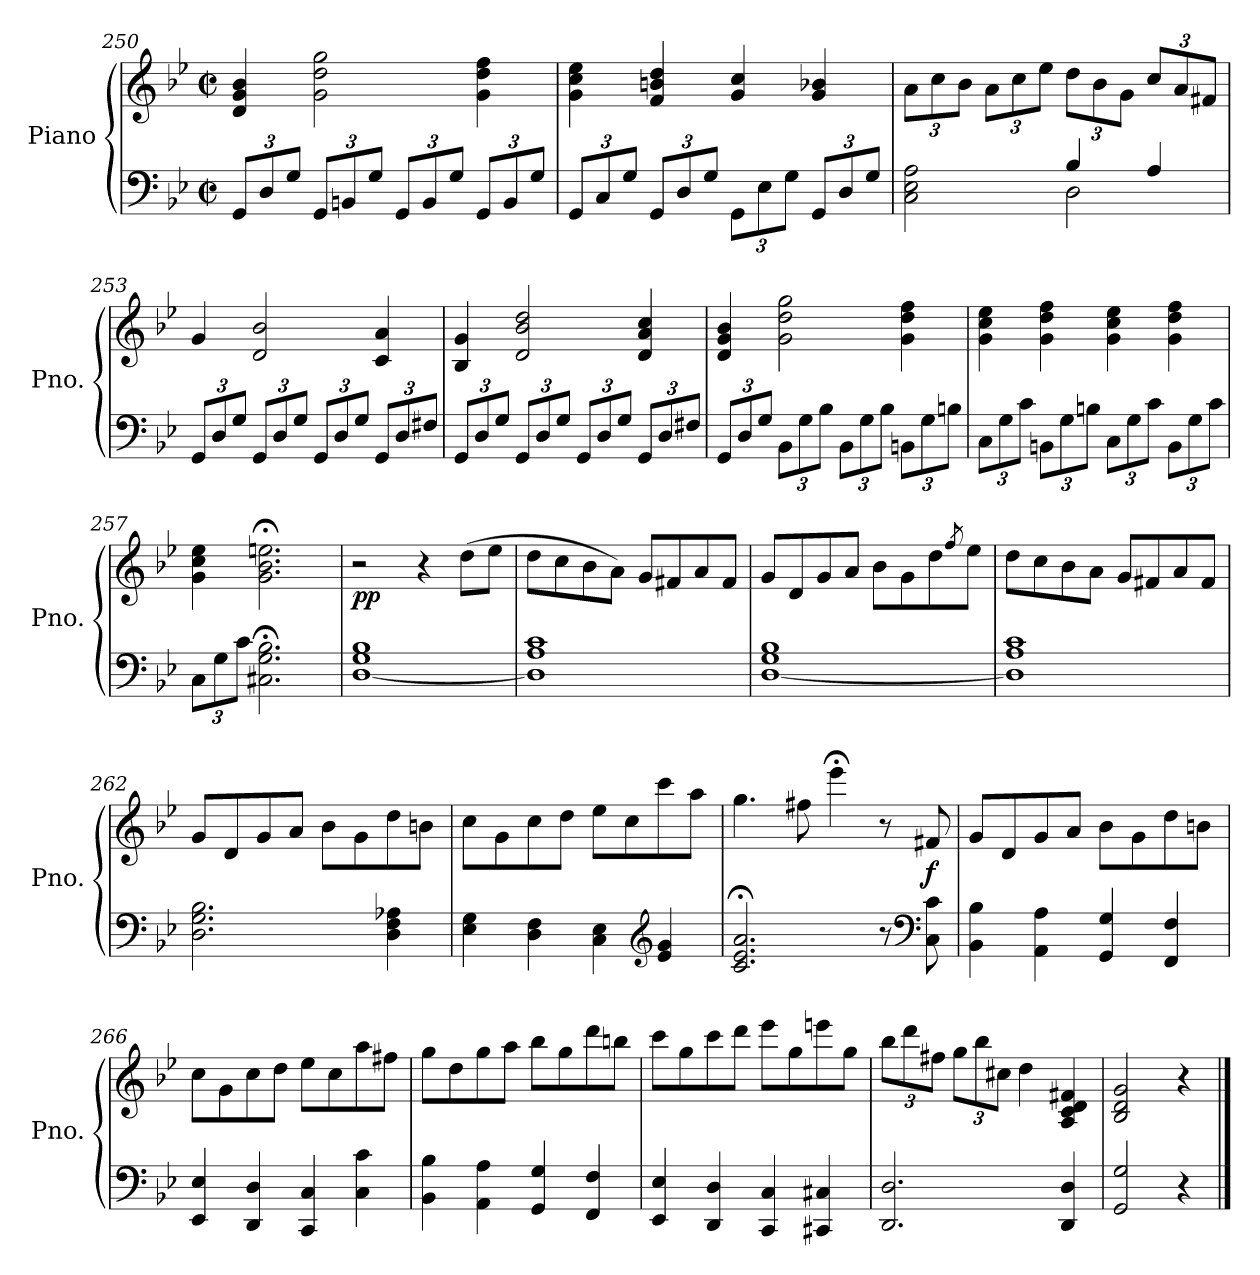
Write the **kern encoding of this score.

**kern	**kern	**dynam
*part1	*part1	*part1
*staff2	*staff1	*staff1/2
*I"Piano	*	*
*I'Pno.	*	*
!!LO:LB:g=z
*clefF4	*clefG2	*
*k[b-e-]	*k[b-e-]	*
*B-:	*B-:	*
*M2/2	*M2/2	*
*met(c|)	*met(c|)	*
*Xbrackettup	*	*
=250	=250	=250
12GG/L	4d/ 4g/ 4b-/	.
12D/	.	.
12G/J	.	.
12GG/L	2g\ 2dd\ 2gg\	.
12BBn/	.	.
12G/J	.	.
12GG/L	.	.
12BB/	.	.
12G/J	.	.
12GG/L	4g\ 4dd\ 4ff\	.
12BB/	.	.
12G/J	.	.
!!LO:PB:g=z
=251	=251	=251
12GG/L	4g\ 4cc\ 4ee-\	.
12C/	.	.
12G/J	.	.
12GG/L	4f/ 4bn/ 4dd/	.
12D/	.	.
12G/J	.	.
12GG\L	4g/ 4cc/	.
12E-\	.	.
12G\J	.	.
12GG/L	4g/ 4b-X/	.
12D/	.	.
12G/J	.	.
=252	=252	=252
*^	*	*
*	*	*Xbrackettup	*
2C\ 2E-\ 2A\	2ryy	12a\L	.
.	.	12cc\	.
.	.	12b-\J	.
.	.	12a\L	.
.	.	12cc\	.
.	.	12ee-\J	.
4B-/	2D\	12dd\L	.
.	.	12b-\	.
.	.	12g\J	.
4A/	.	12cc/L	.
.	.	12a/	.
.	.	12f#X/J	.
*v	*v	*	*
=253	=253	=253
12GG/L	4g/	.
12D/	.	.
12G/J	.	.
12GG/L	2d/ 2b-/	.
12D/	.	.
12G/J	.	.
12GG/L	.	.
12D/	.	.
12G/J	.	.
12GG/L	4c/ 4a/	.
12D/	.	.
12F#X/J	.	.
!!LO:LB:g=z
=254	=254	=254
12GG/L	4B-/ 4g/	.
12D/	.	.
12G/J	.	.
12GG/L	2d/ 2b-/ 2dd/	.
12D/	.	.
12G/J	.	.
12GG/L	.	.
12D/	.	.
12G/J	.	.
12GG/L	4d/ 4a/ 4cc/	.
12D/	.	.
12F#X/J	.	.
!!LO:LB:g=z
=255	=255	=255
12GG/L	4d/ 4g/ 4b-/	.
12D/	.	.
12G/J	.	.
12BB-\L	2g\ 2dd\ 2gg\	.
12G\	.	.
12B-\J	.	.
12BB-\L	.	.
12G\	.	.
12B-\J	.	.
12BBn\L	4g\ 4dd\ 4ff\	.
12G\	.	.
12Bn\J	.	.
=256	=256	=256
12C\L	4g\ 4cc\ 4ee-\	.
12G\	.	.
12c\J	.	.
12BBn\L	4g\ 4dd\ 4ff\	.
12G\	.	.
12Bn\J	.	.
12C\L	4g\ 4cc\ 4ee-\	.
12G\	.	.
12c\J	.	.
12BB\L	4g\ 4dd\ 4ff\	.
12G\	.	.
12c\J	.	.
=257	=257	=257
12C\L	4g\ 4cc\ 4ee-\	.
12G\	.	.
12c\J	.	.
2.C#X\;< 2.G\;< 2.B-\;<	2.g\;< 2.b-\;< 2.een\;<	.
=258	=258	=258
!	!	!LO:DY:b
[1D 1G 1B-	2r	pp
.	4r	.
.	(8dd\L	.
.	8ee-\J	.
!!LO:LB:g=z
=259	=259	=259
1D] 1A 1c	8dd\L	.
.	8cc\	.
.	8b-\	.
.	8a\J)	.
.	8g/L	.
.	8f#X/	.
.	8a/	.
.	8f#/J	.
=260	=260	=260
[1D 1G 1B-	8g/L	.
.	8d/	.
.	8g/	.
.	8a/J	.
.	8b-\L	.
.	8g\	.
.	8dd\	.
.	8qff/	.
.	8ee-\J	.
=261	=261	=261
1D] 1A 1c	8dd\L	.
.	8cc\	.
.	8b-\	.
.	8a\J	.
.	8g/L	.
.	8f#X/	.
.	8a/	.
.	8f#/J	.
=262	=262	=262
2.D\ 2.G\ 2.B-\	8g/L	.
.	8d/	.
.	8g/	.
.	8a/J	.
.	8b-\L	.
.	8g\	.
4D\ 4F\ 4A-X\	8dd\	.
.	8bn\J	.
!!LO:LB:g=z
=263	=263	=263
4E-\ 4G\	8cc\L	.
.	8g\	.
4D\ 4F\	8cc\	.
.	8dd\J	.
4C\ 4E-\	8ee-\L	.
*clefG2	*	*
.	8cc\	.
4e-/ 4g/	8ccc\	.
.	8aa\J	.
=264	=264	=264
2.c/;< 2.e-/;< 2.a/;<	4.gg\	.
.	8ff#X\	.
.	4eee-;<\	.
8r	8r	.
*clefF4	*	*
!	!	!LO:DY:b
8C\ 8c\	8f#X/	f
=265	=265	=265
4BB-\ 4B-\	8g/L	.
.	8d/	.
4AA\ 4A\	8g/	.
.	8a/J	.
4GG/ 4G/	8b-\L	.
.	8g\	.
4FF/ 4F/	8dd\	.
.	8bn\J	.
=266	=266	=266
4EE-/ 4E-/	8cc\L	.
.	8g\	.
4DD/ 4D/	8cc\	.
.	8dd\J	.
4CC/ 4C/	8ee-\L	.
.	8cc\	.
4C\ 4c\	8aa\	.
.	8ff#X\J	.
!!LO:LB:g=z
=267	=267	=267
4BB-\ 4B-\	8gg\L	.
.	8dd\	.
4AA\ 4A\	8gg\	.
.	8aa\J	.
4GG/ 4G/	8bb-\L	.
.	8gg\	.
4FF/ 4F/	8ddd\	.
.	8bbn\J	.
=268	=268	=268
4EE-/ 4E-/	8ccc\L	.
.	8gg\	.
4DD/ 4D/	8ccc\	.
.	8ddd\J	.
4CC/ 4C/	8eee-\L	.
.	8gg\	.
4CC#X/ 4C#X/	8eeen\	.
.	8gg\J	.
=269	=269	=269
2.DD/ 2.D/	12bb-\L	.
.	12ddd\	.
.	12ff#X\J	.
.	12gg\L	.
.	12bb-\	.
.	12cc#X\J	.
.	4dd\	.
4DD/ 4D/	4A/ 4c/ 4d/ 4f#X/	.
=270	=270	=270
2GG/ 2G/	2B-/ 2d/ 2g/	.
4r	4r	.
==	==	==
*-	*-	*-
